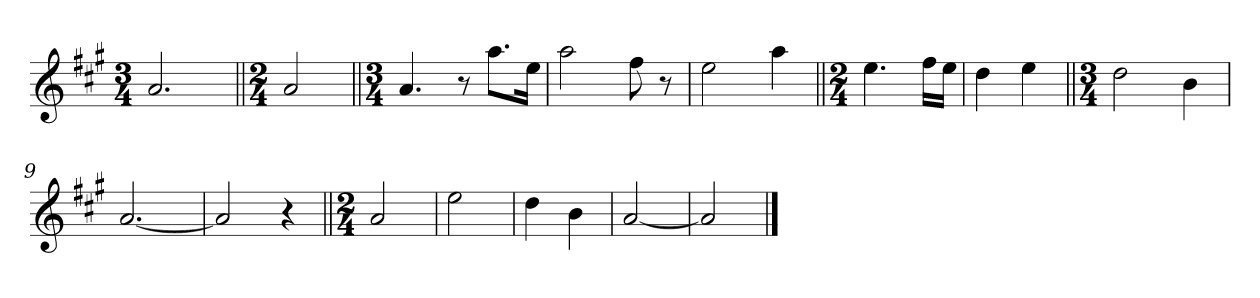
**kern
*part1
*staff1
*clefG2
*k[f#c#g#]
*M3/4
=1
2.a/
=2||
*M2/4
2a/
=3||
*M3/4
4.a/
8r
8.aa\L
16ee\Jk
=4
2aa\
8ff#\
8r
=5
2ee\
4aa\
=6||
*M2/4
4.ee\
16ff#\LL
16ee\JJ
=7
4dd\
4ee\
=8||
*M3/4
2dd\
4b\
=9
[2.a/
=10
2a/]
4r
=11||
*M2/4
2a/
=12
2ee\
=13
4dd\
4b\
=14
[2a/
=15
2a/]
==
*-
